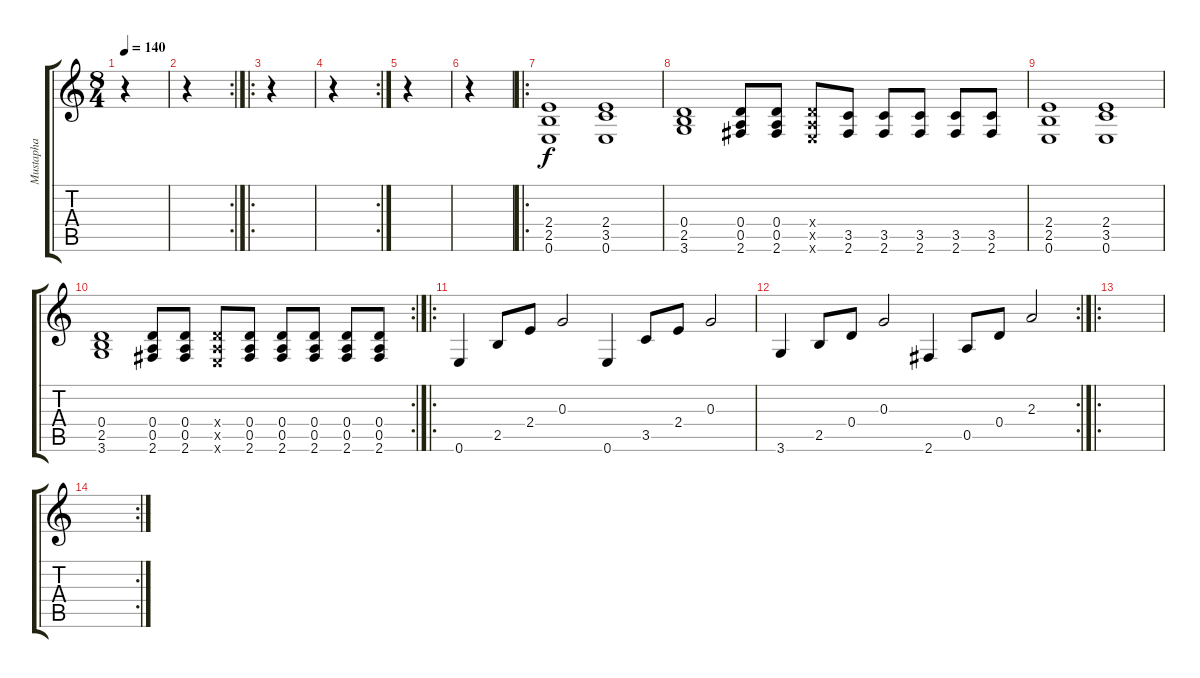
\track ("Mustapha" "Mustapha") {instrument distortionguitar}
\staff {score tabs}
\tuning (E4 B3 G3 D3 A2 E2) {hide}
\ts (8 4)
\tempo 140
\clef g2
\ks c
r.4{dy f instrument distortionguitar} |
\rc 2
r.4 |
\ro
r.4 |
\rc 2
r.4 |
r.4 |
r.4 |
\ro
(2.4 2.5 0.6).1 (2.4 3.5 0.6).1 |
(0.4 2.5 3.6).1 (0.4 0.5 2.6).8 (0.4 0.5 2.6).8 (0.4{x} 0.5{x} 0.6{x}).8 (3.5 2.6).8 (3.5 2.6).8 (3.5 2.6).8 (3.5 2.6).8 (3.5 2.6).8 |
(2.4 2.5 0.6).1 (2.4 3.5 0.6).1 |
\rc 2
(0.4 2.5 3.6).1 (0.4 0.5 2.6).8 (0.4 0.5 2.6).8 (0.4{x} 0.5{x} 0.6{x}).8 (0.4 0.5 2.6).8 (0.4 0.5 2.6).8 (0.4 0.5 2.6).8 (0.4 0.5 2.6).8 (0.4 0.5 2.6).8 |
\ro
0.6.4 2.5.8 2.4.8 0.3.2 0.6.4 3.5.8 2.4.8 0.3.2 |
\rc 2
3.6.4 2.5.8 0.4.8 0.3.2 2.6.4 0.5.8 0.4.8 2.3.2 |
\ro
|
\rc 2
